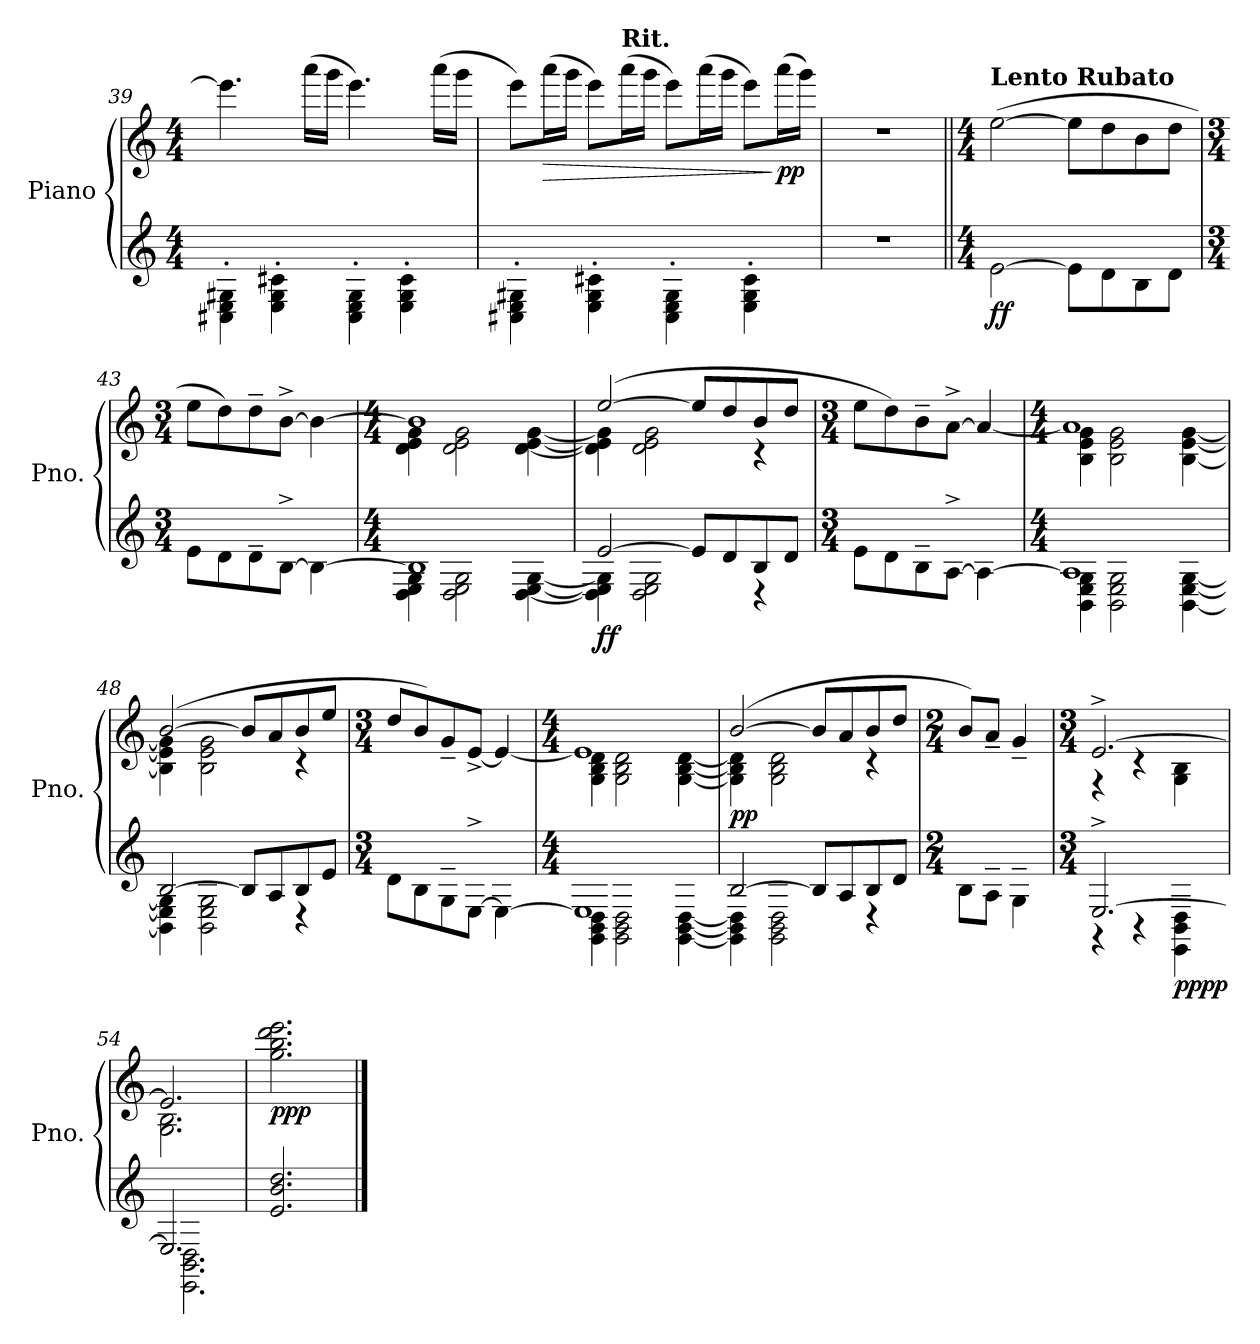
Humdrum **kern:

**kern	**kern	**dynam
*part1	*part1	*part1
*staff2	*staff1	*staff1/2
*I"Piano	*	*
*I'Pno.	*	*
*clefG2	*clefG2	*
*k[]	*k[]	*
*M4/4	*M4/4	*
=39	=39	=39
4C#X\' 4E\' 4G#X\'	4.eee\]	.
4E\' 4G#\' 4c#X\'	.	.
.	(>16aaa\LL	.
.	16ggg\JJ	.
4C#\' 4E\' 4G#\'	4.eee\)	.
4E\' 4G#\' 4c#\'	.	.
.	(>16aaa\LL	.
.	16ggg\JJ	.
=40	=40	=40
4C#X\' 4E\' 4G#X\'	8eee\L)	.
!	!	!LO:HP:b
.	(>16aaa\L	>
.	16ggg\JJ	.
4E\' 4G#\' 4c#X\'	8eee\L)	.
!	!LO:TX:a:B:t=Rit.	!
.	(>16aaa\L	.
.	16ggg\JJ	.
4C#\' 4E\' 4G#\'	8eee\L)	.
.	(>16aaa\L	.
.	16ggg\JJ	.
4E\' 4G#\' 4c#\'	8eee\L)	.
!	!	!LO:DY:n=1:b
.	(>16aaa\L	] pp
.	16ggg\JJ)	.
=41	=41	=41
1r	1r	.
!!LO:PB:g=z
=42||	=42||	=42||
*M4/4	*M4/4	*
*	*MM80	*
!	!LO:TX:a:B:t=Lento Rubato	!
!	!	!LO:DY:b=2
!	!	!LO:DY:n=1:b
[2e\	(>[2ee\	f f
8e\L]	8ee\L]	.
8d\	8dd\	.
8B\	8b\	.
8d\J	8dd\J	.
=43	=43	=43
*M3/4	*M3/4	*
8e\L	8ee\L	.
8d\	8dd\)	.
8d~\	8dd~\	.
[8B^\J	[8b^\J	.
4B\_	4b\_	.
=44	=44	=44
*M4/4	*M4/4	*
*^	*^	*
!	!	!	!	!LO:DY:b=2
!	!	!	!	!LO:DY:n=1:b
1B]	4D\ 4E\ 4G\	1b]	4d\ 4e\ 4g\	mf mf
.	2D\ 2E\ 2G\	.	2d\ 2e\ 2g\	.
.	[4D\ [4E\ [4G\	.	[4d\ [4e\ [4g\	.
=45	=45	=45	=45	=45
!	!	!	!	!LO:DY:b=2
!	!	!	!	!LO:DY:n=1:b
[2e/	4D\] 4E\] 4G\]	(>[2ee/	4d\] 4e\] 4g\]	f f
.	2D\ 2E\ 2G\	.	2d\ 2e\ 2g\	.
8e/L]	.	8ee/L]	.	.
8d/	.	8dd/	.	.
8B/	4r	8b/	4r	.
8d/J	.	8dd/J	.	.
*v	*v	*	*	*
*	*v	*v	*
!!LO:LB:g=z
=46	=46	=46
*M3/4	*M3/4	*
8e\L	8ee\L	.
8d\	8dd\)	.
8B~\	8b~\	.
[8A^\J	[8a^\J	.
4A\_	4a/_	.
=47	=47	=47
*M4/4	*M4/4	*
*^	*^	*
!	!	!	!	!LO:DY:b=2
!	!	!	!	!LO:DY:n=1:b
1A]	4BB\ 4E\ 4G\	1a]	4B\ 4e\ 4g\	mf mf
.	2BB\ 2E\ 2G\	.	2B\ 2e\ 2g\	.
.	[4BB\ [4E\ [4G\	.	[4B\ [4e\ [4g\	.
=48	=48	=48	=48	=48
!	!	!	!	!LO:DY:a=2
!	!	!	!	!LO:DY:n=1:a
[2B/	4BB\] 4E\] 4G\]	(>[2b/	4B\] 4e\] 4g\]	mf mf
.	2BB\ 2E\ 2G\	.	2B\ 2e\ 2g\	.
8B/L]	.	8b/L]	.	.
8A/	.	8a/	.	.
8B/	4r	8b/	4r	.
8e/J	.	8ee/J	.	.
*v	*v	*	*	*
*	*v	*v	*
=49	=49	=49
*M3/4	*M3/4	*
8d\L	8dd/L	.
8B\	8b/)	.
8G~\	8g~/	.
[8E^\J	[8e^/J	.
4E\_	4e/_	.
!!LO:LB:g=z
=50	=50	=50
*M4/4	*M4/4	*
*^	*^	*
1E]	4GG\ 4BB\ 4D\	1e]	4G\ 4B\ 4d\	.
.	2GG\ 2BB\ 2D\	.	2G\ 2B\ 2d\	.
.	[4GG\ [4BB\ [4D\	.	[4G\ [4B\ [4d\	.
=51	=51	=51	=51	=51
!	!	!	!	!LO:DY:a=2
!	!	!	!	!LO:DY:n=1:a
[2B/	4GG\] 4BB\] 4D\]	(>[2b/	4G\] 4B\] 4d\]	p p
.	2GG\ 2BB\ 2D\	.	2G\ 2B\ 2d\	.
8B/L]	.	8b/L]	.	.
8A/	.	8a/	.	.
8B/	4r	8b/	4r	.
8d/J	.	8dd/J	.	.
*v	*v	*	*	*
*	*v	*v	*
=52	=52	=52
*M2/4	*M2/4	*
8B\L	8b/L)	.
8A~\J	8a~/J	.
4G~\	4g~/	.
=53	=53	=53
*M3/4	*M3/4	*
*^	*^	*
[2.E^/	4r	[2.e^/	4r	.
.	4r	.	4rc	.
!	!	!	!	!LO:DY:b=2
!	!	!	!	!LO:DY:n=1:b
.	4EE\ 4BB\ 4D\	.	4G\ 4B\	pp pp
=54	=54	=54	=54	=54
2.E/]	2.EE\ 2.BB\ 2.D\	2.e/]	2.G\ 2.B\	.
=55	=55	=55	=55	=55
!	!	!	!	!LO:DY:b
*v	*v	*	*	*
*	*v	*v	*
2.e/ 2.b/ 2.dd/	2.gg\ 2.bb\ 2.ddd\ 2.eee\	ppp
==	==	==
*-	*-	*-
